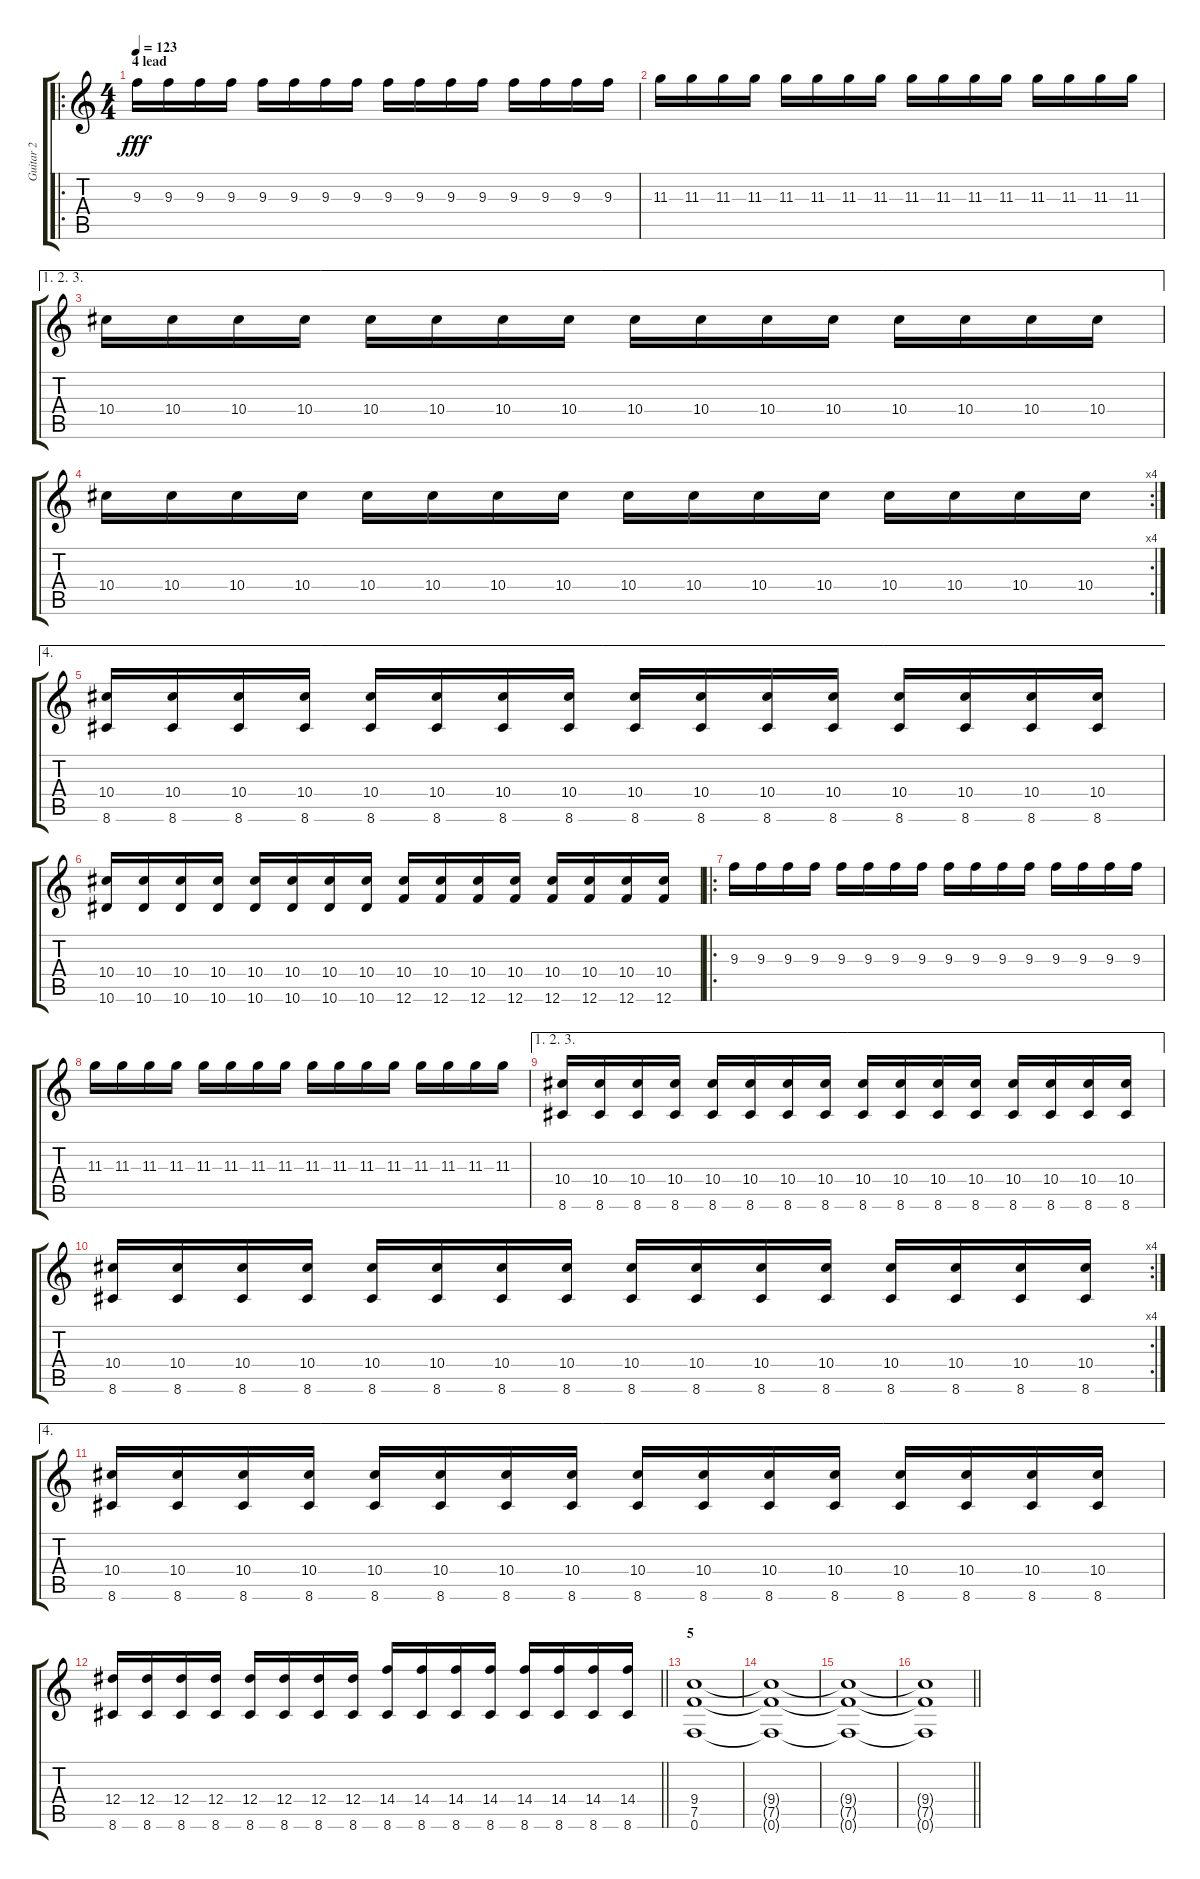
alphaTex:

\track ("Guitar 2" "Guitar 2") {instrument overdrivenguitar}
\staff {score tabs}
\tuning (F4 C4 Ab3 Eb3 Bb2 F2) {hide}
\ro
\ts (4 4)
\section ("" "4 lead")
\tempo 123
\clef g2
\ks c
9.3.16{dy fff} 9.3.16 9.3.16 9.3.16 9.3.16 9.3.16 9.3.16 9.3.16 9.3.16 9.3.16 9.3.16 9.3.16 9.3.16 9.3.16 9.3.16 9.3.16 |
11.3.16 11.3.16 11.3.16 11.3.16 11.3.16 11.3.16 11.3.16 11.3.16 11.3.16 11.3.16 11.3.16 11.3.16 11.3.16 11.3.16 11.3.16 11.3.16 |
\ae (1 2 3)
10.4.16 10.4.16 10.4.16 10.4.16 10.4.16 10.4.16 10.4.16 10.4.16 10.4.16 10.4.16 10.4.16 10.4.16 10.4.16 10.4.16 10.4.16 10.4.16 |
\rc 4
10.4.16 10.4.16 10.4.16 10.4.16 10.4.16 10.4.16 10.4.16 10.4.16 10.4.16 10.4.16 10.4.16 10.4.16 10.4.16 10.4.16 10.4.16 10.4.16 |
\ae 4
(10.4 8.6).16 (10.4 8.6).16 (10.4 8.6).16 (10.4 8.6).16 (10.4 8.6).16 (10.4 8.6).16 (10.4 8.6).16 (10.4 8.6).16 (10.4 8.6).16 (10.4 8.6).16 (10.4 8.6).16 (10.4 8.6).16 (10.4 8.6).16 (10.4 8.6).16 (10.4 8.6).16 (10.4 8.6).16 |
(10.4 10.6).16 (10.4 10.6).16 (10.4 10.6).16 (10.4 10.6).16 (10.4 10.6).16 (10.4 10.6).16 (10.4 10.6).16 (10.4 10.6).16 (10.4 12.6).16 (10.4 12.6).16 (10.4 12.6).16 (10.4 12.6).16 (10.4 12.6).16 (10.4 12.6).16 (10.4 12.6).16 (10.4 12.6).16 |
\ro
9.3.16 9.3.16 9.3.16 9.3.16 9.3.16 9.3.16 9.3.16 9.3.16 9.3.16 9.3.16 9.3.16 9.3.16 9.3.16 9.3.16 9.3.16 9.3.16 |
11.3.16 11.3.16 11.3.16 11.3.16 11.3.16 11.3.16 11.3.16 11.3.16 11.3.16 11.3.16 11.3.16 11.3.16 11.3.16 11.3.16 11.3.16 11.3.16 |
\ae (1 2 3)
(10.4 8.6).16 (10.4 8.6).16 (10.4 8.6).16 (10.4 8.6).16 (10.4 8.6).16 (10.4 8.6).16 (10.4 8.6).16 (10.4 8.6).16 (10.4 8.6).16 (10.4 8.6).16 (10.4 8.6).16 (10.4 8.6).16 (10.4 8.6).16 (10.4 8.6).16 (10.4 8.6).16 (10.4 8.6).16 |
\rc 4
(10.4 8.6).16 (10.4 8.6).16 (10.4 8.6).16 (10.4 8.6).16 (10.4 8.6).16 (10.4 8.6).16 (10.4 8.6).16 (10.4 8.6).16 (10.4 8.6).16 (10.4 8.6).16 (10.4 8.6).16 (10.4 8.6).16 (10.4 8.6).16 (10.4 8.6).16 (10.4 8.6).16 (10.4 8.6).16 |
\ae 4
(10.4 8.6).16 (10.4 8.6).16 (10.4 8.6).16 (10.4 8.6).16 (10.4 8.6).16 (10.4 8.6).16 (10.4 8.6).16 (10.4 8.6).16 (10.4 8.6).16 (10.4 8.6).16 (10.4 8.6).16 (10.4 8.6).16 (10.4 8.6).16 (10.4 8.6).16 (10.4 8.6).16 (10.4 8.6).16 |
\barLineRight lightlight
(12.4 8.6).16 (12.4 8.6).16 (12.4 8.6).16 (12.4 8.6).16 (12.4 8.6).16 (12.4 8.6).16 (12.4 8.6).16 (12.4 8.6).16 (14.4 8.6).16 (14.4 8.6).16 (14.4 8.6).16 (14.4 8.6).16 (14.4 8.6).16 (14.4 8.6).16 (14.4 8.6).16 (14.4 8.6).16 |
\section ("" "5")
(9.4 7.5 0.6).1 |
(9.4{t} 7.5{t} 0.6{t}).1 |
(9.4{t} 7.5{t} 0.6{t}).1 |
\barLineRight lightlight
(9.4{t} 7.5{t} 0.6{t}).1
